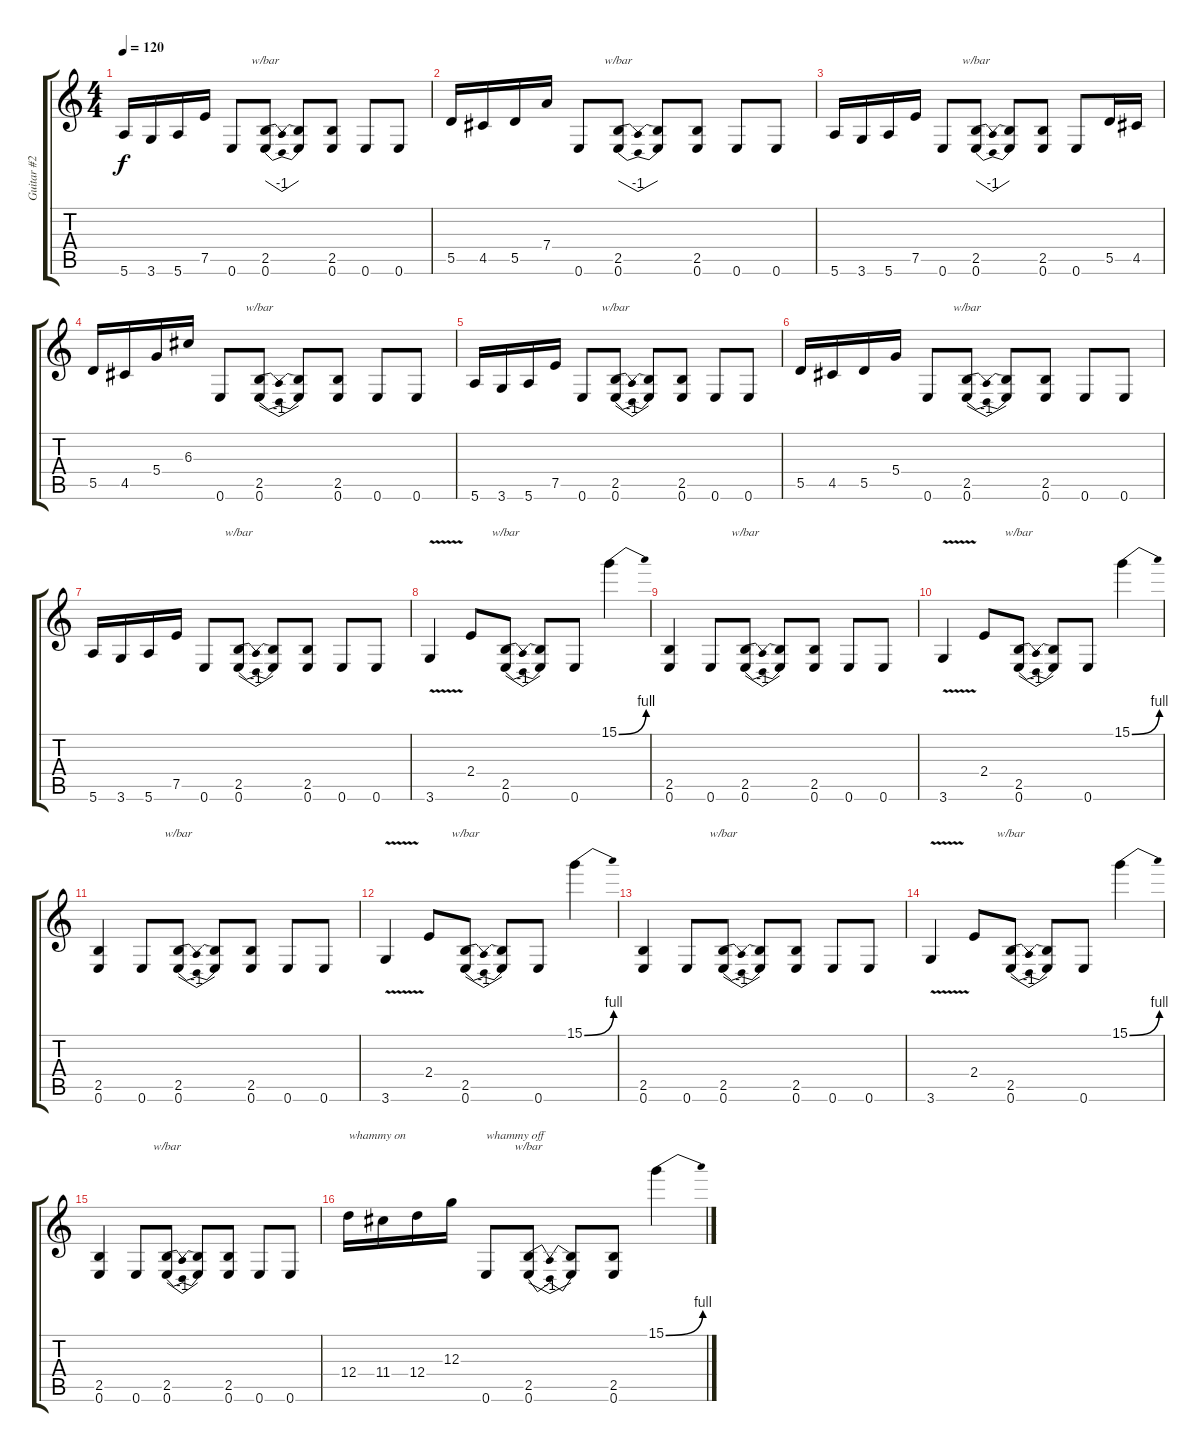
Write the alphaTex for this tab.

\track ("Guitar #2" "Guitar #2") {instrument distortionguitar}
\staff {score tabs}
\tuning (E4 B3 G3 D3 A2 E2) {hide}
\ts (4 4)
\tempo 120
\clef g2
\ks c
5.6.16{dy f} 3.6.16 5.6.16 7.5.16 0.6.8 (2.5 0.6).8{tbe (dip default 0 0 30 -4 60 0)} (2.5{t} 0.6{t}).8 (2.5 0.6).8 0.6.8 0.6.8 |
5.5.16 4.5.16 5.5.16 7.4.16 0.6.8 (2.5 0.6).8{tbe (dip default 0 0 30 -4 60 0)} (2.5{t} 0.6{t}).8 (2.5 0.6).8 0.6.8 0.6.8 |
5.6.16 3.6.16 5.6.16 7.5.16 0.6.8 (2.5 0.6).8{tbe (dip default 0 0 30 -4 60 0)} (2.5{t} 0.6{t}).8 (2.5 0.6).8 0.6.8 5.5.16 4.5.16 |
5.5.16 4.5.16 5.4.16 6.3.16 0.6.8 (2.5 0.6).8{tbe (dip default 0 0 30 -4 60 0)} (2.5{t} 0.6{t}).8 (2.5 0.6).8 0.6.8 0.6.8 |
5.6.16 3.6.16 5.6.16 7.5.16 0.6.8 (2.5 0.6).8{tbe (dip default 0 0 30 -4 60 0)} (2.5{t} 0.6{t}).8 (2.5 0.6).8 0.6.8 0.6.8 |
5.5.16 4.5.16 5.5.16 5.4.16 0.6.8 (2.5 0.6).8{tbe (dip default 0 0 30 -4 60 0)} (2.5{t} 0.6{t}).8 (2.5 0.6).8 0.6.8 0.6.8 |
5.6.16 3.6.16 5.6.16 7.5.16 0.6.8 (2.5 0.6).8{tbe (dip default 0 0 30 -4 60 0)} (2.5{t} 0.6{t}).8 (2.5 0.6).8 0.6.8 0.6.8 |
3.6{v}.4 2.4.8 (2.5 0.6).8{tbe (dip default 0 0 30 -4 60 0)} (2.5{t} 0.6{t}).8 0.6.8 15.1{be (bend 0 0 60 4)}.4 |
(2.5 0.6).4 0.6.8 (2.5 0.6).8{tbe (dip default 0 0 30 -4 60 0)} (2.5{t} 0.6{t}).8 (2.5 0.6).8 0.6.8 0.6.8 |
3.6{v}.4 2.4.8 (2.5 0.6).8{tbe (dip default 0 0 30 -4 60 0)} (2.5{t} 0.6{t}).8 0.6.8 15.1{be (bend 0 0 60 4)}.4 |
(2.5 0.6).4 0.6.8 (2.5 0.6).8{tbe (dip default 0 0 30 -4 60 0)} (2.5{t} 0.6{t}).8 (2.5 0.6).8 0.6.8 0.6.8 |
3.6{v}.4 2.4.8 (2.5 0.6).8{tbe (dip default 0 0 30 -4 60 0)} (2.5{t} 0.6{t}).8 0.6.8 15.1{be (bend 0 0 60 4)}.4 |
(2.5 0.6).4 0.6.8 (2.5 0.6).8{tbe (dip default 0 0 30 -4 60 0)} (2.5{t} 0.6{t}).8 (2.5 0.6).8 0.6.8 0.6.8 |
3.6{v}.4 2.4.8 (2.5 0.6).8{tbe (dip default 0 0 30 -4 60 0)} (2.5{t} 0.6{t}).8 0.6.8 15.1{be (bend 0 0 60 4)}.4 |
(2.5 0.6).4 0.6.8 (2.5 0.6).8{tbe (dip default 0 0 30 -4 60 0)} (2.5{t} 0.6{t}).8 (2.5 0.6).8 0.6.8 0.6.8 |
12.4.16{txt "whammy on"} 11.4.16 12.4.16 12.3.16 0.6.8{txt "whammy off"} (2.5 0.6).8{tbe (dip default 0 0 30 -4 60 0)} (2.5{t} 0.6{t}).8 (2.5 0.6).8 15.1{be (bend 0 0 60 4)}.4
